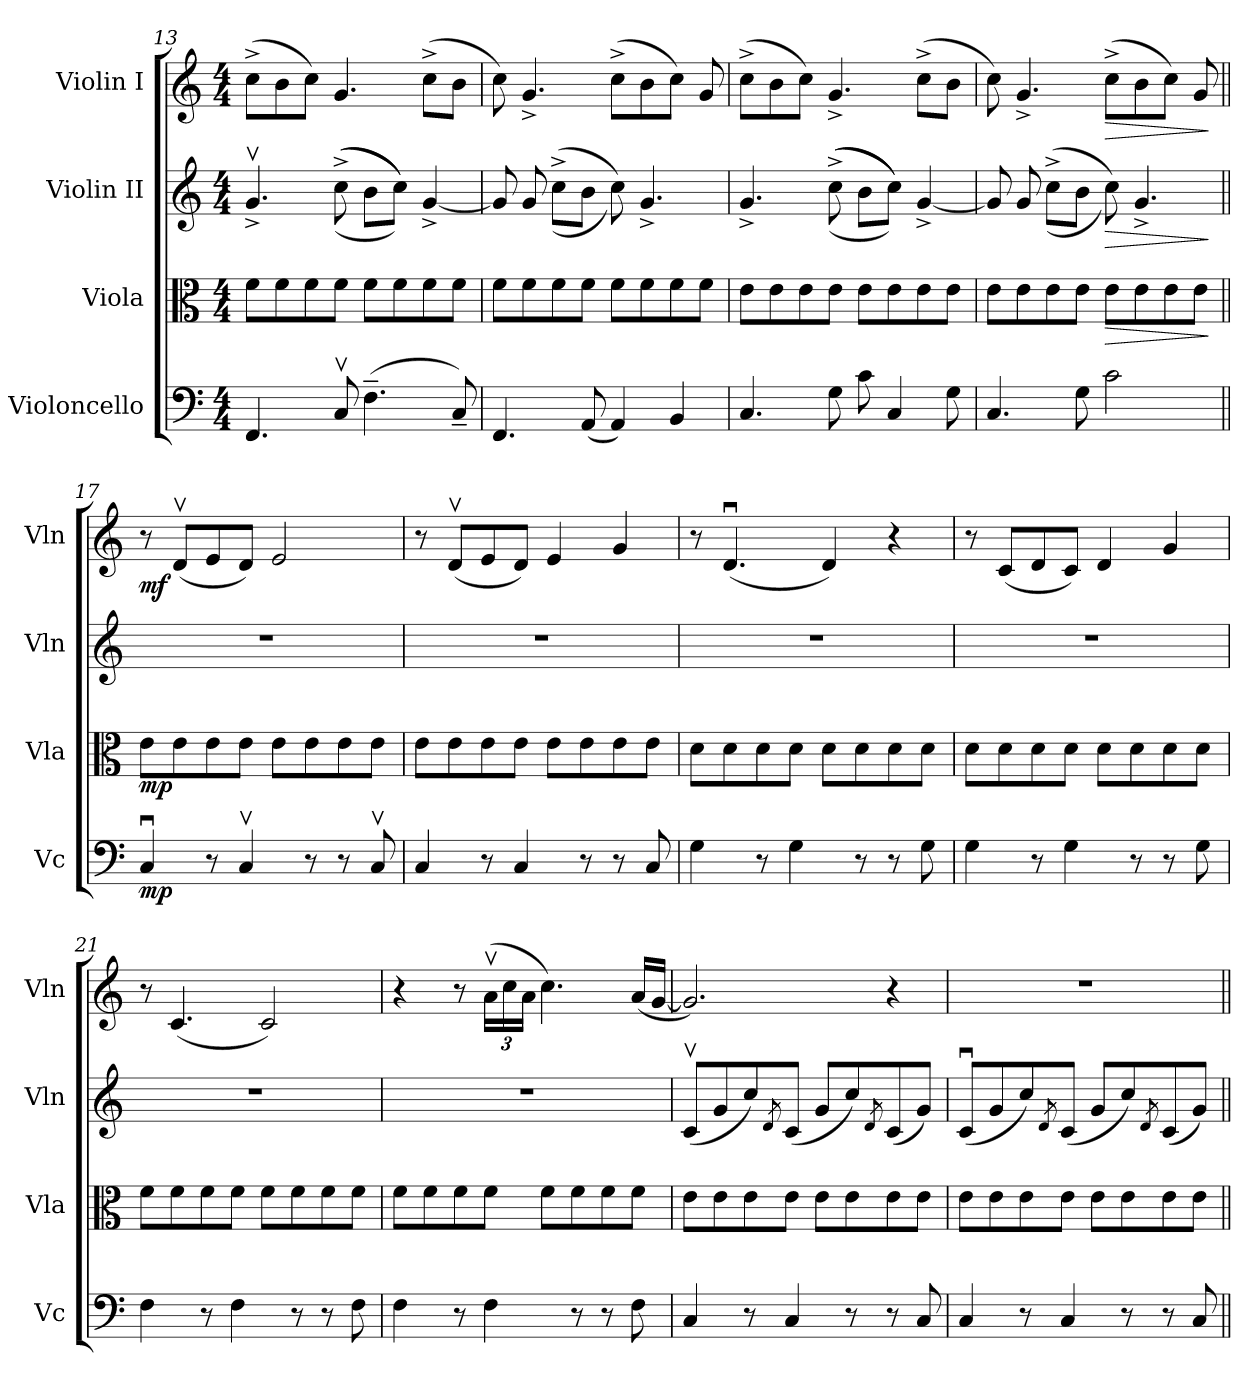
**kern	**dynam	**kern	**dynam	**kern	**dynam	**kern	**dynam
*part4	*part4	*part3	*part3	*part2	*part2	*part1	*part1
*staff4	*staff4	*staff3	*staff3	*staff2	*staff2	*staff1	*staff1
*I"Violoncello	*	*I"Viola	*	*I"Violin II	*	*I"Violin I	*
*I'Vc	*	*I'Vla	*	*I'Vln	*	*I'Vln	*
*clefF4	*	*clefC3	*	*clefG2	*	*clefG2	*
*k[]	*	*k[]	*	*k[]	*	*k[]	*
*M4/4	*	*M4/4	*	*M4/4	*	*M4/4	*
=13	=13	=13	=13	=13	=13	=13	=13
4.FF/	.	8f\L	.	4.gv^/	.	(8cc^\L	.
.	.	8f\	.	.	.	8b\	.
.	.	8f\	.	.	.	8cc\J)	.
8Cv/	.	8f\J	.	(((8cc^\	.	4.g/	.
(4.F~\	.	8f\L	.	8b\L	.	.	.
.	.	8f\	.	8cc\J)))	.	.	.
.	.	8f\	.	[4g^/	.	(8cc^\L	.
8C~/)	.	8f\J	.	.	.	8b\J	.
!!LO:PB:g=z
=14	=14	=14	=14	=14	=14	=14	=14
4.FF/	.	8f\L	.	8g/]	.	8cc\)	.
.	.	8f\	.	8g/	.	4.g^/	.
.	.	8f\	.	((8cc^\L	.	.	.
(8AA/	.	8f\J	.	8b\J	.	.	.
4AA/)	.	8f\L	.	8cc\))	.	(8cc^\L	.
.	.	8f\	.	4.g^/	.	8b\	.
4BB/	.	8f\	.	.	.	8cc\J)	.
.	.	8f\J	.	.	.	8g/	.
=15	=15	=15	=15	=15	=15	=15	=15
4.C/	.	8e\L	.	4.g^/	.	(8cc^\L	.
.	.	8e\	.	.	.	8b\	.
.	.	8e\	.	.	.	8cc\J)	.
8G\	.	8e\J	.	(((8cc^\	.	4.g^/	.
8c\	.	8e\L	.	8b\L	.	.	.
4C/	.	8e\	.	8cc\J)))	.	.	.
.	.	8e\	.	[4g^/	.	(8cc^\L	.
8G\	.	8e\J	.	.	.	8b\J	.
=16	=16	=16	=16	=16	=16	=16	=16
4.C/	.	8e\L	.	8g/]	.	8cc\)	.
.	.	8e\	.	8g/	.	4.g^/	.
.	.	8e\	.	((8cc^\L	.	.	.
8G\	.	8e\J	.	8b\J	.	.	.
!	!	!	!LO:HP:b	!	!LO:HP:b	!	!LO:HP:b
2c\	.	8e\L	>	8cc\))	>	(8cc^\L	>
.	.	8e\	.	4.g^/	.	8b\	.
.	.	8e\	.	.	.	8cc\J)	.
.	.	8e\J	.	.	.	8g/	.
.	.	.	]	.	]	.	]
=17||	=17||	=17||	=17||	=17||	=17||	=17||	=17||
!	!LO:DY:b	!	!LO:DY:b	!	!	!	!LO:DY:b
4Cu/	mp	8e\L	mp	1r	.	8r	mf
.	.	8e\	.	.	.	(8dv/L	.
8r	.	8e\	.	.	.	8e/	.
4Cv/	.	8e\J	.	.	.	8d/J)	.
.	.	8e\L	.	.	.	2e/	.
8r	.	8e\	.	.	.	.	.
8r	.	8e\	.	.	.	.	.
8Cv/	.	8e\J	.	.	.	.	.
!!LO:LB:g=z
=18	=18	=18	=18	=18	=18	=18	=18
4C/	.	8e\L	.	1r	.	8r	.
.	.	8e\	.	.	.	(8dv/L	.
8r	.	8e\	.	.	.	8e/	.
4C/	.	8e\J	.	.	.	8d/J)	.
.	.	8e\L	.	.	.	4e/	.
8r	.	8e\	.	.	.	.	.
8r	.	8e\	.	.	.	4g/	.
8C/	.	8e\J	.	.	.	.	.
=19	=19	=19	=19	=19	=19	=19	=19
4G\	.	8d\L	.	1r	.	8r	.
.	.	8d\	.	.	.	(4.du/	.
8r	.	8d\	.	.	.	.	.
4G\	.	8d\J	.	.	.	.	.
.	.	8d\L	.	.	.	4d/)	.
8r	.	8d\	.	.	.	.	.
8r	.	8d\	.	.	.	4r	.
8G\	.	8d\J	.	.	.	.	.
=20	=20	=20	=20	=20	=20	=20	=20
4G\	.	8d\L	.	1r	.	8r	.
.	.	8d\	.	.	.	(8c/L	.
8r	.	8d\	.	.	.	8d/	.
4G\	.	8d\J	.	.	.	8c/J)	.
.	.	8d\L	.	.	.	4d/	.
8r	.	8d\	.	.	.	.	.
8r	.	8d\	.	.	.	4g/	.
8G\	.	8d\J	.	.	.	.	.
=21	=21	=21	=21	=21	=21	=21	=21
4F\	.	8f\L	.	1r	.	8r	.
.	.	8f\	.	.	.	(4.c/	.
8r	.	8f\	.	.	.	.	.
4F\	.	8f\J	.	.	.	.	.
.	.	8f\L	.	.	.	2c/)	.
8r	.	8f\	.	.	.	.	.
8r	.	8f\	.	.	.	.	.
8F\	.	8f\J	.	.	.	.	.
=22	=22	=22	=22	=22	=22	=22	=22
4F\	.	8f\L	.	1r	.	4r	.
.	.	8f\	.	.	.	.	.
8r	.	8f\	.	.	.	8r	.
*	*	*	*	*	*	*Xbrackettup	*
4F\	.	8f\J	.	.	.	(24av\LL	.
.	.	.	.	.	.	24cc\	.
.	.	.	.	.	.	24a\JJ	.
.	.	8f\L	.	.	.	4.cc\)	.
8r	.	8f\	.	.	.	.	.
8r	.	8f\	.	.	.	.	.
8F\	.	8f\J	.	.	.	(16a/LL	.
.	.	.	.	.	.	[16g/JJ	.
!!LO:LB:g=z
=23	=23	=23	=23	=23	=23	=23	=23
4C/	.	8e\L	.	(8cv/L	.	2.g/])	.
.	.	8e\	.	8g/	.	.	.
8r	.	8e\	.	8cc/)	.	.	.
.	.	.	.	8qd/	.	.	.
4C/	.	8e\J	.	(8c/J	.	.	.
.	.	8e\L	.	8g/L	.	.	.
8r	.	8e\	.	8cc/)	.	.	.
.	.	.	.	8qd/	.	.	.
8r	.	8e\	.	(8c/	.	4r	.
8C/	.	8e\J	.	8g/J)	.	.	.
=24	=24	=24	=24	=24	=24	=24	=24
4C/	.	8e\L	.	(8cu/L	.	1r	.
.	.	8e\	.	8g/	.	.	.
8r	.	8e\	.	8cc/)	.	.	.
.	.	.	.	8qd/	.	.	.
4C/	.	8e\J	.	(8c/J	.	.	.
.	.	8e\L	.	8g/L	.	.	.
8r	.	8e\	.	8cc/)	.	.	.
.	.	.	.	8qd/	.	.	.
8r	.	8e\	.	(8c/	.	.	.
8C/	.	8e\J	.	8g/J)	.	.	.
=||	=||	=||	=||	=||	=||	=||	=||
*-	*-	*-	*-	*-	*-	*-	*-
